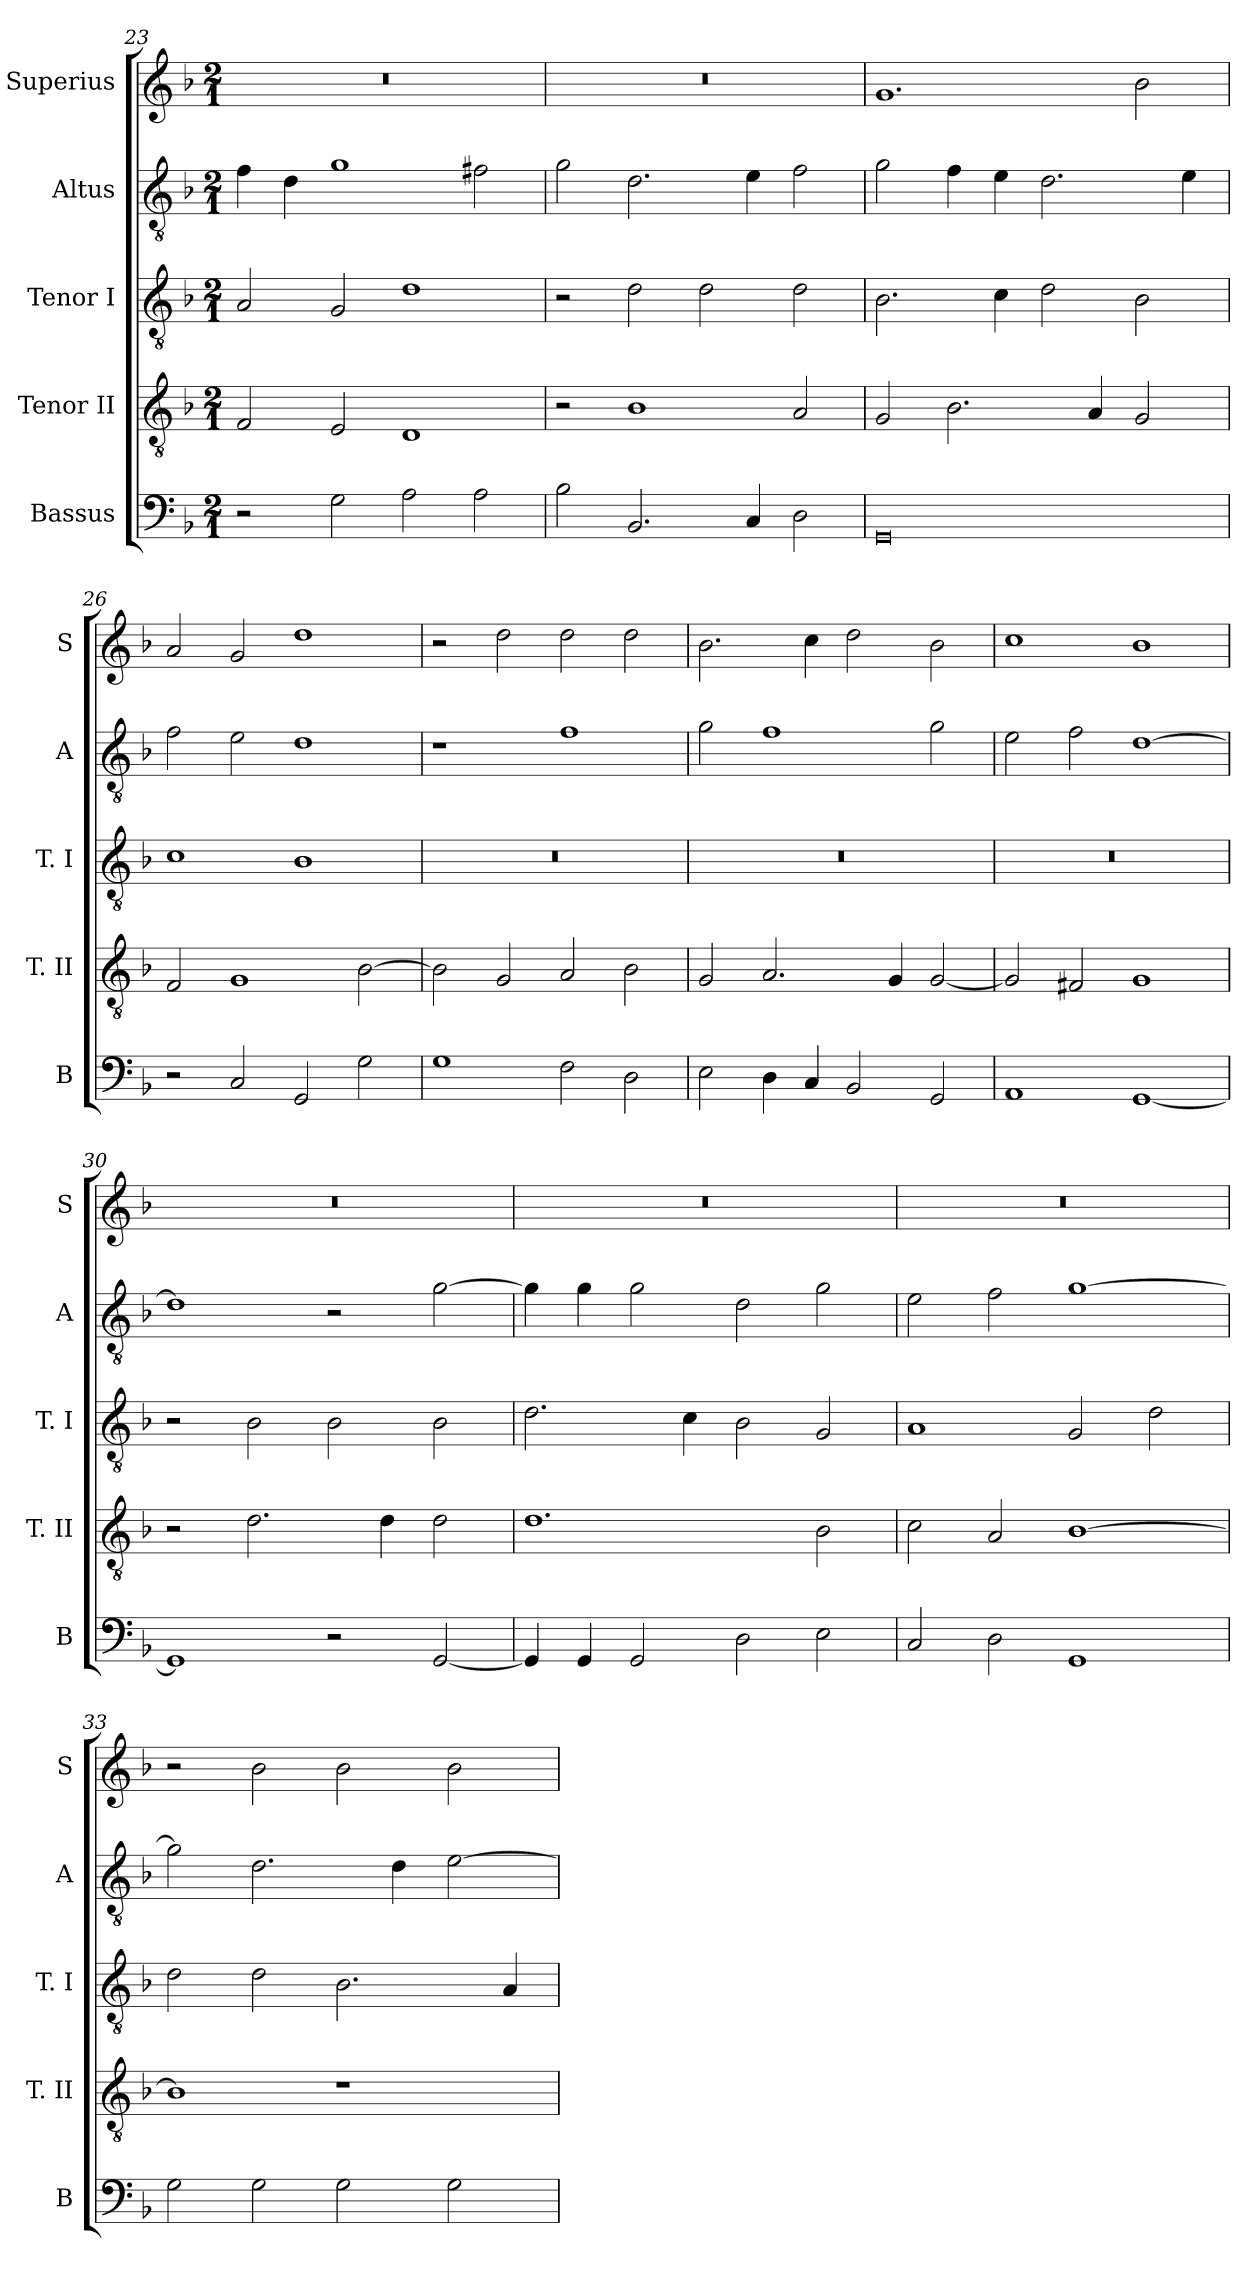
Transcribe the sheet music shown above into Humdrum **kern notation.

**kern	**kern	**kern	**kern	**kern
*part5	*part4	*part3	*part2	*part1
*staff5	*staff4	*staff3	*staff2	*staff1
*I"Bassus	*I"Tenor II	*I"Tenor I	*I"Altus	*I"Superius
*I'B	*I'T. II	*I'T. I	*I'A	*I'S
*clefF4	*clefGv2	*clefGv2	*clefGv2	*clefG2
*k[b-]	*k[b-]	*k[b-]	*k[b-]	*k[b-]
*F:	*F:	*F:	*F:	*F:
*M2/1	*M2/1	*M2/1	*M2/1	*M2/1
=23	=23	=23	=23	=23
2r	2F	2A	4f	0r
.	.	.	4d	.
2G	2E	2G	1g	.
2A	1D	1d	.	.
2A	.	.	2f#X	.
=24	=24	=24	=24	=24
2B-	2r	2r	2g	0r
2.BB-	1B-	2d	2.d	.
.	.	2d	.	.
4C	.	.	4e	.
2D	2A	2d	2f	.
=25	=25	=25	=25	=25
0GG	2G	2.B-	2g	1.g
.	2.B-	.	4f	.
.	.	4c	4e	.
.	.	2d	2.d	.
.	4A	.	.	.
.	2G	2B-	.	2b-
.	.	.	4e	.
=26	=26	=26	=26	=26
2r	2F	1c	2f	2a
2C	1G	.	2e	2g
2GG	.	1B-	1d	1dd
2G	[2B-	.	.	.
=27	=27	=27	=27	=27
1G	2B-]	0r	1r	2r
.	2G	.	.	2dd
2F	2A	.	1f	2dd
2D	2B-	.	.	2dd
=28	=28	=28	=28	=28
2E	2G	0r	2g	2.b-
4D	2.A	.	1f	.
4C	.	.	.	4cc
2BB-	.	.	.	2dd
.	4G	.	.	.
2GG	[2G	.	2g	2b-
=29	=29	=29	=29	=29
1AA	2G]	0r	2e	1cc
.	2F#X	.	2f	.
[1GG	1G	.	[1d	1b-
=30	=30	=30	=30	=30
1GG]	2r	2r	1d]	0r
.	2.d	2B-	.	.
2r	.	2B-	2r	.
.	4d	.	.	.
[2GG	2d	2B-	[2g	.
=31	=31	=31	=31	=31
4GG]	1.d	2.d	4g]	0r
4GG	.	.	4g	.
2GG	.	.	2g	.
.	.	4c	.	.
2D	.	2B-	2d	.
2E	2B-	2G	2g	.
=32	=32	=32	=32	=32
2C	2c	1A	2e	0r
2D	2A	.	2f	.
1GG	[1B-	2G	[1g	.
.	.	2d	.	.
=33	=33	=33	=33	=33
2G	1B-]	2d	2g]	2r
2G	.	2d	2.d	2b-
2G	1r	2.B-	.	2b-
.	.	.	4d	.
2G	.	.	[2e	2b-
.	.	4A	.	.
=	=	=	=	=
*-	*-	*-	*-	*-
